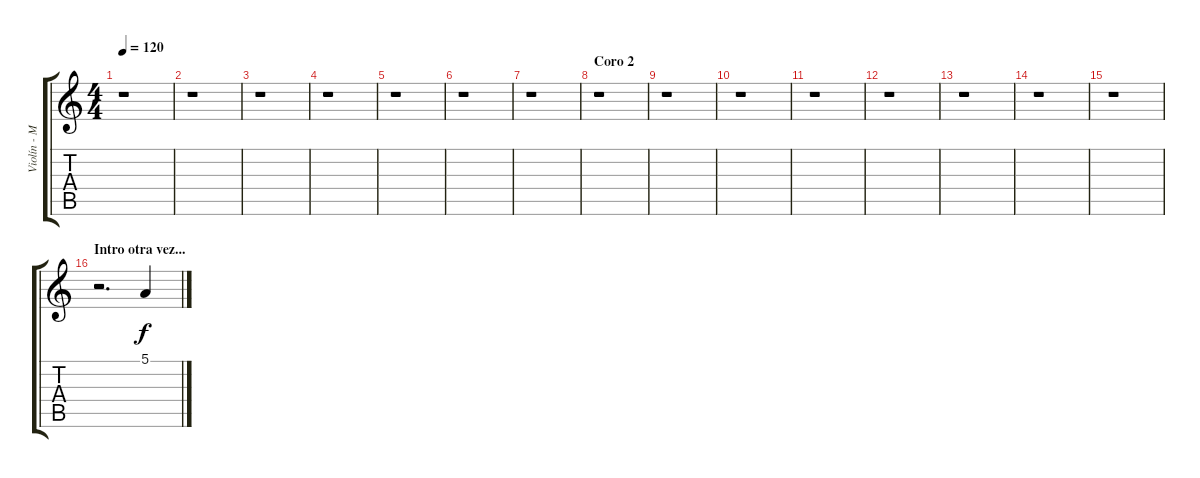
\track ("Violín - Mohammed" "Violín - M") {instrument violin}
\staff {score tabs}
\tuning (E4 B3 G3 D3 A2 E2) {hide}
\ts (4 4)
\tempo 120
\clef g2
\ks c
r.1{dy f} |
r.1 |
r.1 |
r.1 |
r.1 |
r.1 |
r.1 |
\section ("" "Coro 2")
r.1 |
r.1 |
r.1 |
r.1 |
r.1 |
r.1 |
r.1 |
r.1 |
\section ("" "Intro otra vez...")
r.2{d} 5.1.4
